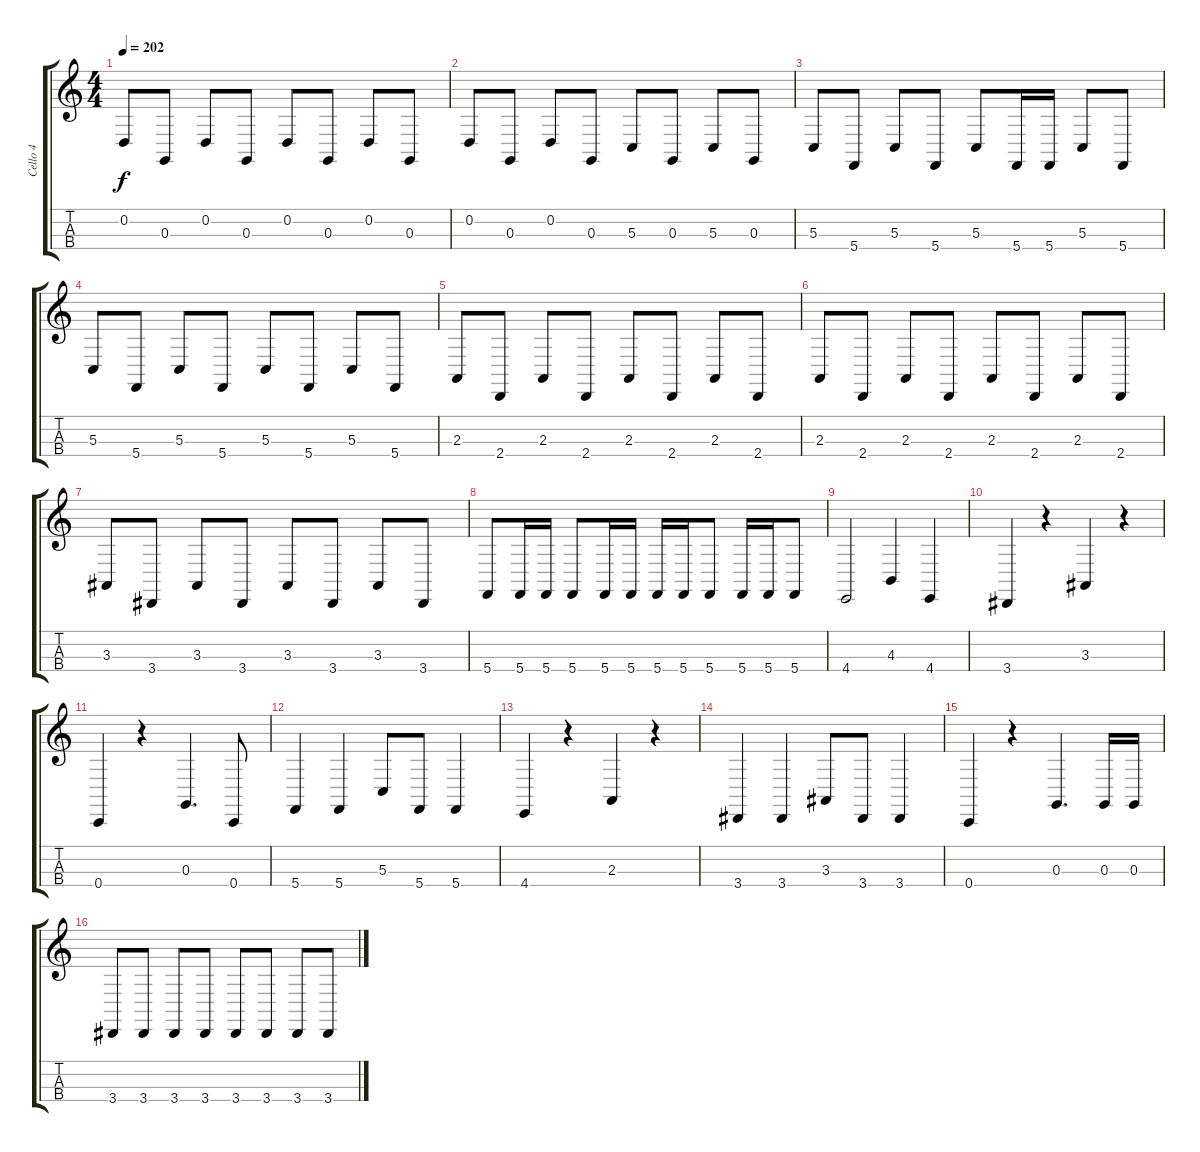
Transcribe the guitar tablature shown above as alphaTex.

\track ("Cello 4" "Cello 4") {instrument cello}
\staff {score tabs}
\tuning (A3 D3 G2 C2) {hide}
\ts (4 4)
\tempo 202
\clef g2
\ks c
0.2.8{dy f} 0.3.8 0.2.8 0.3.8 0.2.8 0.3.8 0.2.8 0.3.8 |
0.2.8 0.3.8 0.2.8 0.3.8 5.3.8 0.3.8 5.3.8 0.3.8 |
5.3.8 5.4.8 5.3.8 5.4.8 5.3.8 5.4.16 5.4.16 5.3.8 5.4.8 |
5.3.8 5.4.8 5.3.8 5.4.8 5.3.8 5.4.8 5.3.8 5.4.8 |
2.3.8 2.4.8 2.3.8 2.4.8 2.3.8 2.4.8 2.3.8 2.4.8 |
2.3.8 2.4.8 2.3.8 2.4.8 2.3.8 2.4.8 2.3.8 2.4.8 |
3.3.8 3.4.8 3.3.8 3.4.8 3.3.8 3.4.8 3.3.8 3.4.8 |
5.4.8 5.4.16 5.4.16 5.4.8 5.4.16 5.4.16 5.4.16 5.4.16 5.4.8 5.4.16 5.4.16 5.4.8 |
4.4.2 4.3.4 4.4.4 |
3.4.4 r.4 3.3.4 r.4 |
0.4.4 r.4 0.3.4{d} 0.4.8 |
5.4.4 5.4.4 5.3.8 5.4.8 5.4.4 |
4.4.4 r.4 2.3.4 r.4 |
3.4.4 3.4.4 3.3.8 3.4.8 3.4.4 |
0.4.4 r.4 0.3.4{d} 0.3.16 0.3.16 |
3.4.8 3.4.8 3.4.8 3.4.8 3.4.8 3.4.8 3.4.8 3.4.8
